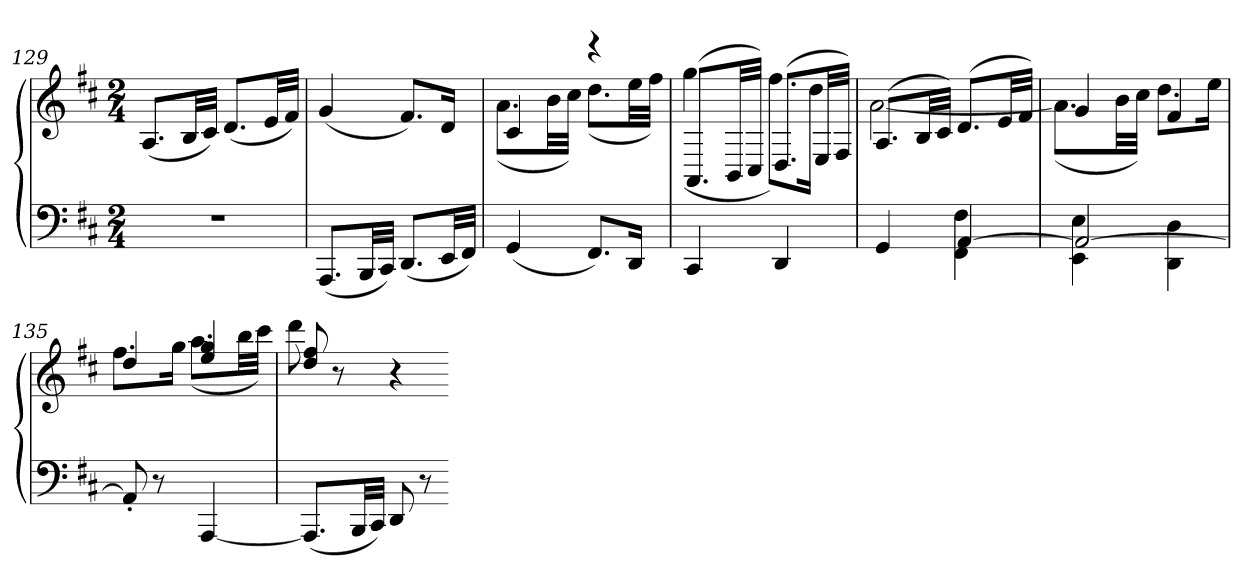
**kern	**kern
*part1	*part1
*staff2	*staff1
*clefF4	*clefG2
*k[f#c#]	*k[f#c#]
*D:	*D:
*M2/4	*M2/4
=129	=129
2r	(8.AL
.	32BLL
.	32c#JJJ)
.	(8.dL
.	32eLL
.	32f#JJJ)
=130	=130
(8.AAAL	(4g
32BBBLL	.
32CC#JJJ)	.
(8.DDL	8.f#L)
32EELL	16dJk
32FF#JJJ)	.
=131	=131
*	*^
(4GG	4c#	(8.aL
.	.	32bLL
.	.	32cc#JJJ)
8.FF#L)	4r	(8.ddL
16DDJk	.	32eeLL
.	.	32ff#JJJ)
=132	=132	=132
4CC#	(8.AAL	(4gg
.	32BBLL	.
.	32C#JJJ)	.
4DD	(8.DL	8.ff#L)
.	32ELL	16ddJk
.	32F#JJJ)	.
=133	=133	=133
*^	*	*
4GG	4ryy	(8.AL	[2a
.	.	32BLL	.
.	.	32c#JJJ)	.
[4AA	4FF# 4F#	(8.dL	.
.	.	32eLL	.
.	.	32f#JJJ)	.
=134	=134	=134	=134
2AA_	4EE 4E	4g	(8.aL]
.	.	.	32bLL
.	.	.	32cc#JJJ)
.	4DD 4D	4f#	8.ddL
.	.	.	16eeJk
*v	*v	*	*
=135	=135	=135
8AA']	4dd	8.ff#L
8r	.	.
.	.	16ggJk
[4AAA	4ee 4gg	(8.aaL
.	.	32bbLL
.	.	32ccc#JJJ)
=136	=136	=136
(8.AAAL]	8dd 8ff#	8ddd
.	8r	4.ryy
32BBBLL	.	.
32CC#JJJ)	.	.
8DD	4r	.
8r	.	.
*	*v	*v
=-	=-
*-	*-
